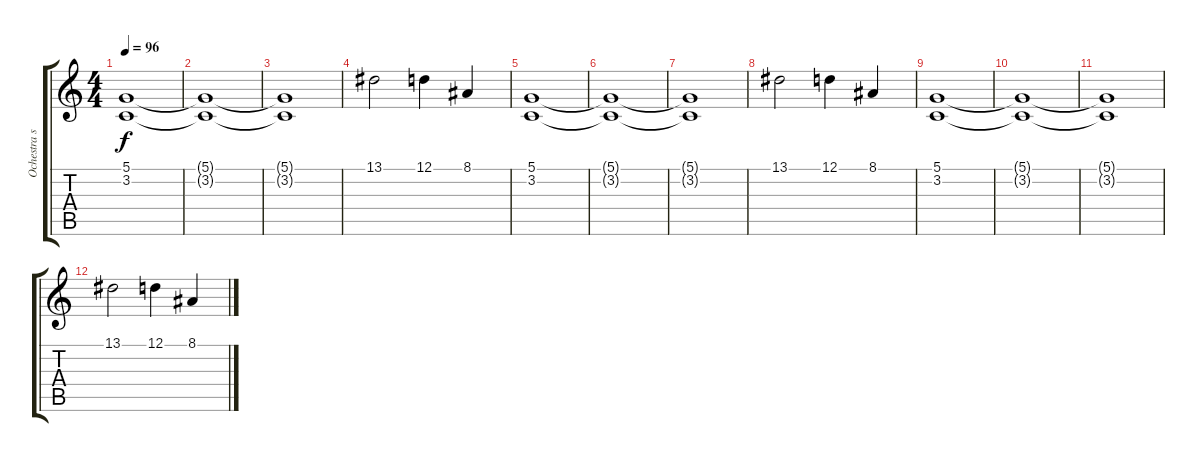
\track ("Ochestra sounds" "Ochestra s") {instrument stringensemble1}
\staff {score tabs}
\tuning (D4 A3 F3 C3 G2 C2) {hide}
\ts (4 4)
\tempo 96
\clef g2
\ks c
(5.1 3.2).1{dy f} |
(5.1{t} 3.2{t}).1 |
(5.1{t} 3.2{t}).1 |
13.1.2{volume 10} 12.1.4 8.1.4 |
(5.1 3.2).1{volume 9} |
(5.1{t} 3.2{t}).1{volume 8} |
(5.1{t} 3.2{t}).1{volume 7} |
13.1.2{volume 6} 12.1.4 8.1.4 |
(5.1 3.2).1{volume 5} |
(5.1{t} 3.2{t}).1{volume 4} |
(5.1{t} 3.2{t}).1{volume 3} |
13.1.2{volume 2} 12.1.4 8.1.4
